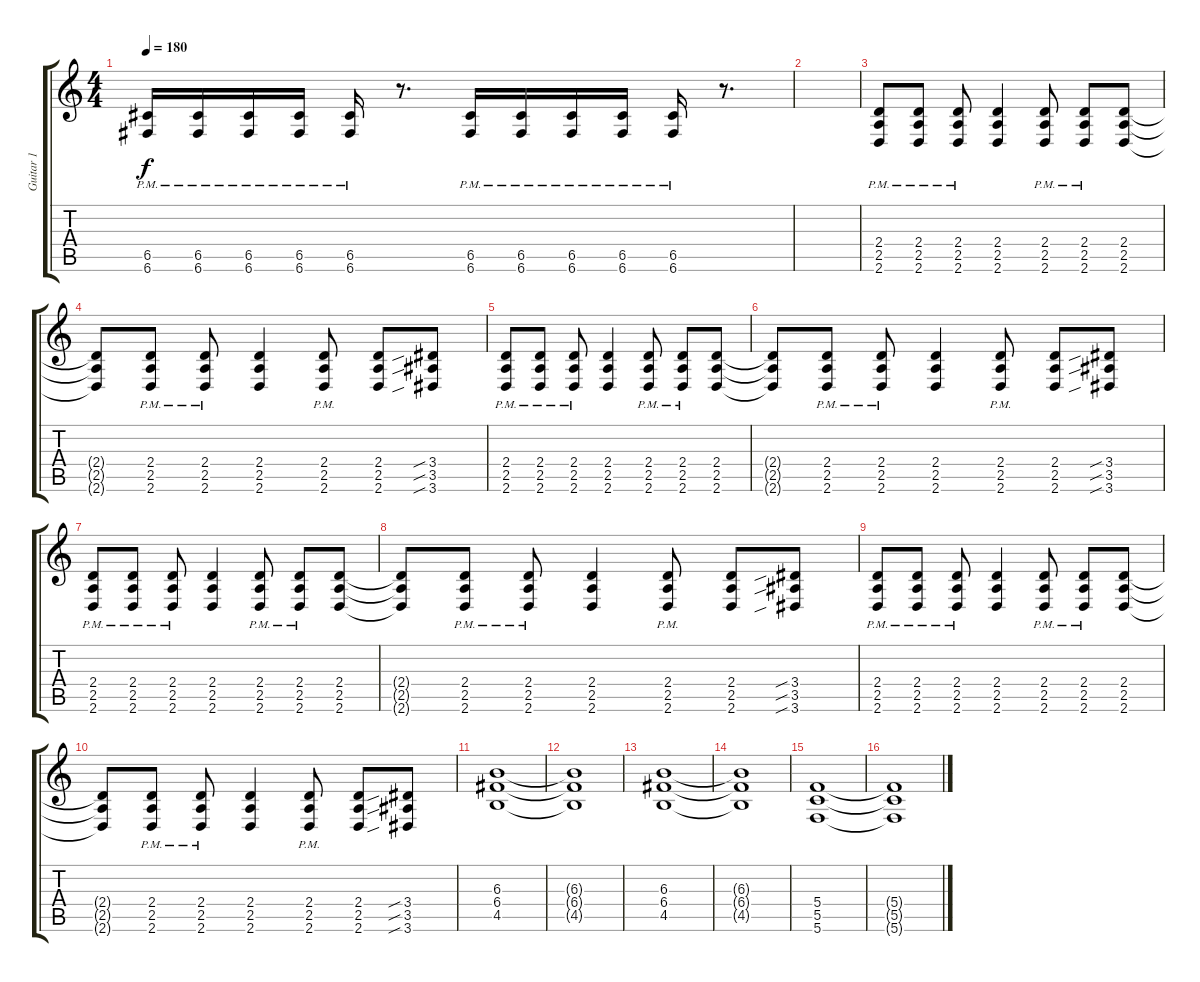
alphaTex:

\track ("Guitar 1" "Guitar 1") {instrument distortionguitar}
\staff {score tabs}
\tuning (D4 A3 F3 C3 G2 C2) {hide}
\ts (4 4)
\tempo 180
\clef g2
\ks c
(6.5{pm} 6.6{pm}).16{dy f} (6.5{pm} 6.6{pm}).16 (6.5{pm} 6.6{pm}).16 (6.5{pm} 6.6{pm}).16 (6.5{pm} 6.6{pm}).16 r.8{d} (6.5{pm} 6.6{pm}).16 (6.5{pm} 6.6{pm}).16 (6.5{pm} 6.6{pm}).16 (6.5{pm} 6.6{pm}).16 (6.5{pm} 6.6{pm}).16 r.8{d} |
|
(2.4{pm} 2.5{pm} 2.6{pm}).8 (2.4{pm} 2.5{pm} 2.6{pm}).8 (2.4{pm} 2.5{pm} 2.6{pm}).8 (2.4 2.5 2.6).4 (2.4{pm} 2.5{pm} 2.6{pm}).8 (2.4{pm} 2.5{pm} 2.6{pm}).8 (2.4 2.5 2.6).8 |
(2.4{t} 2.5{t} 2.6{t}).8 (2.4{pm} 2.5{pm} 2.6{pm}).8 (2.4{pm} 2.5{pm} 2.6{pm}).8 (2.4 2.5 2.6).4 (2.4{pm} 2.5{pm} 2.6{pm}).8 (2.4 2.5 2.6).8 (3.4{sib} 3.5{sib} 3.6{sib}).8 |
(2.4{pm} 2.5{pm} 2.6{pm}).8 (2.4{pm} 2.5{pm} 2.6{pm}).8 (2.4{pm} 2.5{pm} 2.6{pm}).8 (2.4 2.5 2.6).4 (2.4{pm} 2.5{pm} 2.6{pm}).8 (2.4{pm} 2.5{pm} 2.6{pm}).8 (2.4 2.5 2.6).8 |
(2.4{t} 2.5{t} 2.6{t}).8 (2.4{pm} 2.5{pm} 2.6{pm}).8 (2.4{pm} 2.5{pm} 2.6{pm}).8 (2.4 2.5 2.6).4 (2.4{pm} 2.5{pm} 2.6{pm}).8 (2.4 2.5 2.6).8 (3.4{sib} 3.5{sib} 3.6{sib}).8 |
(2.4{pm} 2.5{pm} 2.6{pm}).8 (2.4{pm} 2.5{pm} 2.6{pm}).8 (2.4{pm} 2.5{pm} 2.6{pm}).8 (2.4 2.5 2.6).4 (2.4{pm} 2.5{pm} 2.6{pm}).8 (2.4{pm} 2.5{pm} 2.6{pm}).8 (2.4 2.5 2.6).8 |
(2.4{t} 2.5{t} 2.6{t}).8 (2.4{pm} 2.5{pm} 2.6{pm}).8 (2.4{pm} 2.5{pm} 2.6{pm}).8 (2.4 2.5 2.6).4 (2.4{pm} 2.5{pm} 2.6{pm}).8 (2.4 2.5 2.6).8 (3.4{sib} 3.5{sib} 3.6{sib}).8 |
(2.4{pm} 2.5{pm} 2.6{pm}).8 (2.4{pm} 2.5{pm} 2.6{pm}).8 (2.4{pm} 2.5{pm} 2.6{pm}).8 (2.4 2.5 2.6).4 (2.4{pm} 2.5{pm} 2.6{pm}).8 (2.4{pm} 2.5{pm} 2.6{pm}).8 (2.4 2.5 2.6).8 |
(2.4{t} 2.5{t} 2.6{t}).8 (2.4{pm} 2.5{pm} 2.6{pm}).8 (2.4{pm} 2.5{pm} 2.6{pm}).8 (2.4 2.5 2.6).4 (2.4{pm} 2.5{pm} 2.6{pm}).8 (2.4 2.5 2.6).8 (3.4{sib} 3.5{sib} 3.6{sib}).8 |
(6.3 6.4 4.5).1 |
(6.3{t} 6.4{t} 4.5{t}).1 |
(6.3 6.4 4.5).1 |
(6.3{t} 6.4{t} 4.5{t}).1 |
(5.4 5.5 5.6).1 |
(5.4{t} 5.5{t} 5.6{t}).1
